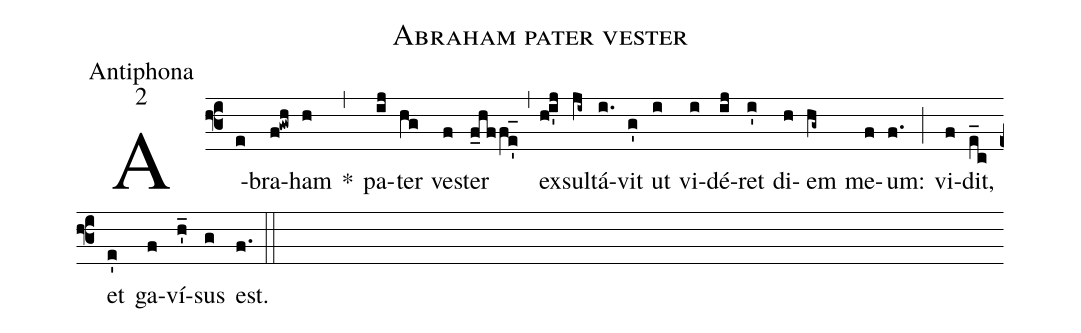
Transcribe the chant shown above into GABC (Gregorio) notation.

name:Abraham pater vester;
office-part:Antiphona;
mode:2;
%%
(f3) A(e)bra(f!gwh)ham(h) *(,) pa(ij)ter(hg) ve(f)ster(f_hffe_1') (,) ex(h!i'j)sul(ji~)tá(i.)vit(g') ut(i) vi(i)dé(ij)ret(i') di(h)em(hg~) me(f)um:(f.) (;) vi(f)dit,(e_c) et(e') ga(f)ví(h'_)sus(g) est.(f.) (::)
